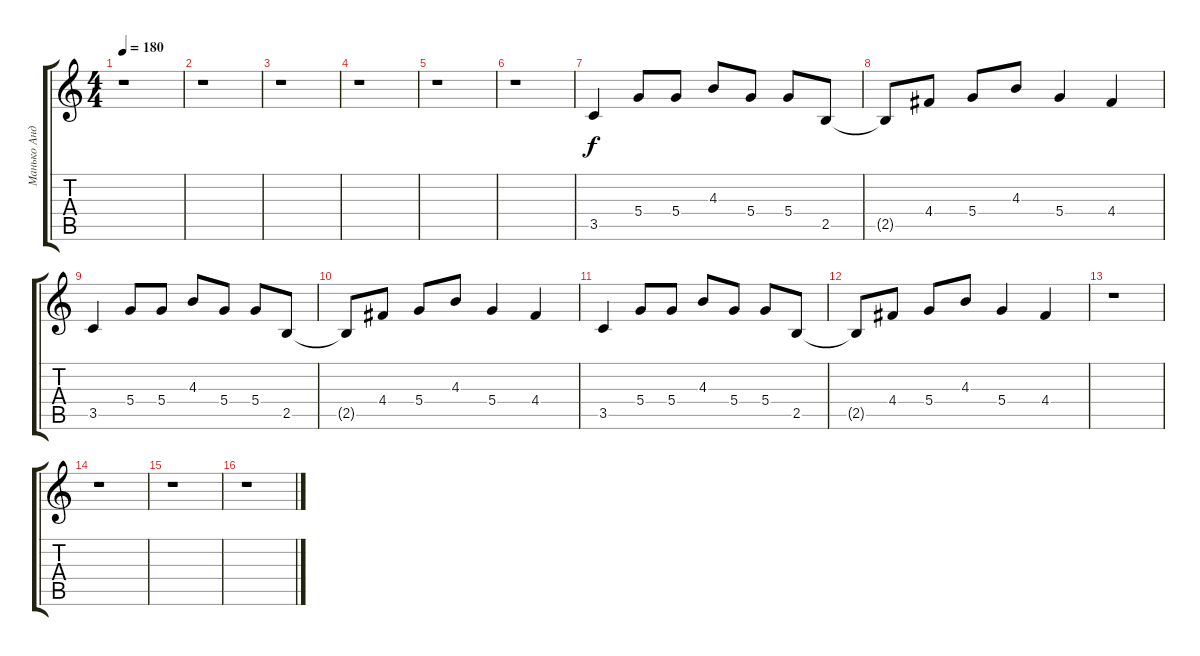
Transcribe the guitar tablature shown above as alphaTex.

\track ("Манько Андрей" "Манько Анд") {instrument electricguitarclean}
\staff {score tabs}
\tuning (E4 B3 G3 D3 A2 E2) {hide}
\ts (4 4)
\tempo 180
\clef g2
\ks c
r.1{dy f} |
r.1 |
r.1 |
r.1 |
r.1 |
r.1 |
3.5.4 5.4.8 5.4.8 4.3.8 5.4.8 5.4.8 2.5.8 |
2.5{t}.8 4.4.8 5.4.8 4.3.8 5.4.4 4.4.4 |
3.5.4 5.4.8 5.4.8 4.3.8 5.4.8 5.4.8 2.5.8 |
2.5{t}.8 4.4.8 5.4.8 4.3.8 5.4.4 4.4.4 |
3.5.4 5.4.8 5.4.8 4.3.8 5.4.8 5.4.8 2.5.8 |
2.5{t}.8 4.4.8 5.4.8 4.3.8 5.4.4 4.4.4 |
r.1 |
r.1 |
r.1 |
r.1
